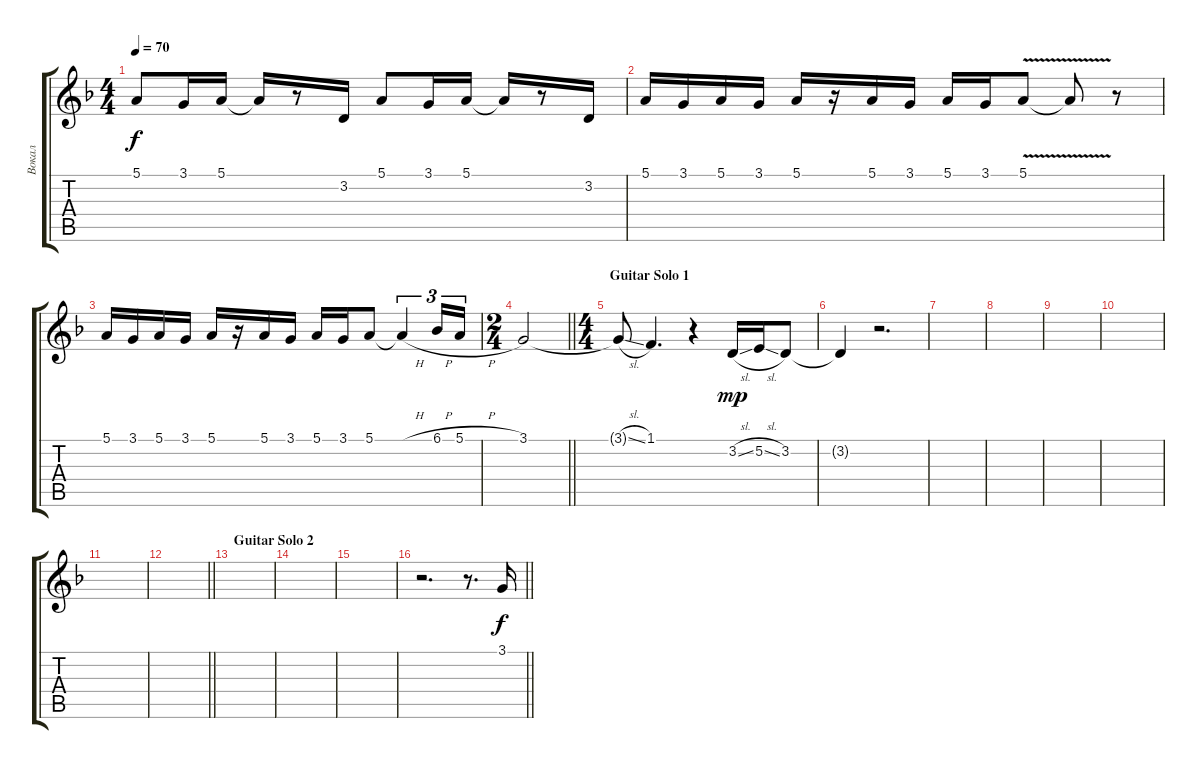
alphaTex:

\track ("Вокал" "Вокал") {instrument trumpet}
\staff {score tabs}
\tuning (E4 B3 G3 D3 A2 E2) {hide}
\ts (4 4)
\tempo 70
\clef g2
\ks dminor
5.1.8{dy f} 3.1.16 5.1.16 5.1{t}.16 r.8 3.2.16 5.1.8 3.1.16 5.1.16 5.1{t}.16 r.8 3.2.16 |
5.1.16 3.1.16 5.1.16 3.1.16 5.1.16 r.16 5.1.16 3.1.16 5.1.16 3.1.16 5.1{v}.8 5.1{t}.8 r.8 |
5.1.16 3.1.16 5.1.16 3.1.16 5.1.16 r.16 5.1.16 3.1.16 5.1.16 3.1.16 5.1.8 5.1{h t}.4{tu (3 2)} 6.1{h}.16{tu (3 2)} 5.1{h}.16{tu (3 2)} |
\ts (2 4)
\barLineRight lightlight
3.1.2 |
\ts (4 4)
\section ("" "Guitar Solo 1")
3.1{sl t}.8 1.1.4{d} r.4 3.2{sl}.16{dy mp} 5.2{sl}.16 3.2.8 |
3.2{t}.4 r.2{d} |
|
|
|
|
|
\barLineRight lightlight
|
\section ("" "Guitar Solo 2")
|
|
|
\barLineRight lightlight
r.2{d} r.8{d} 3.1.16{dy f}
